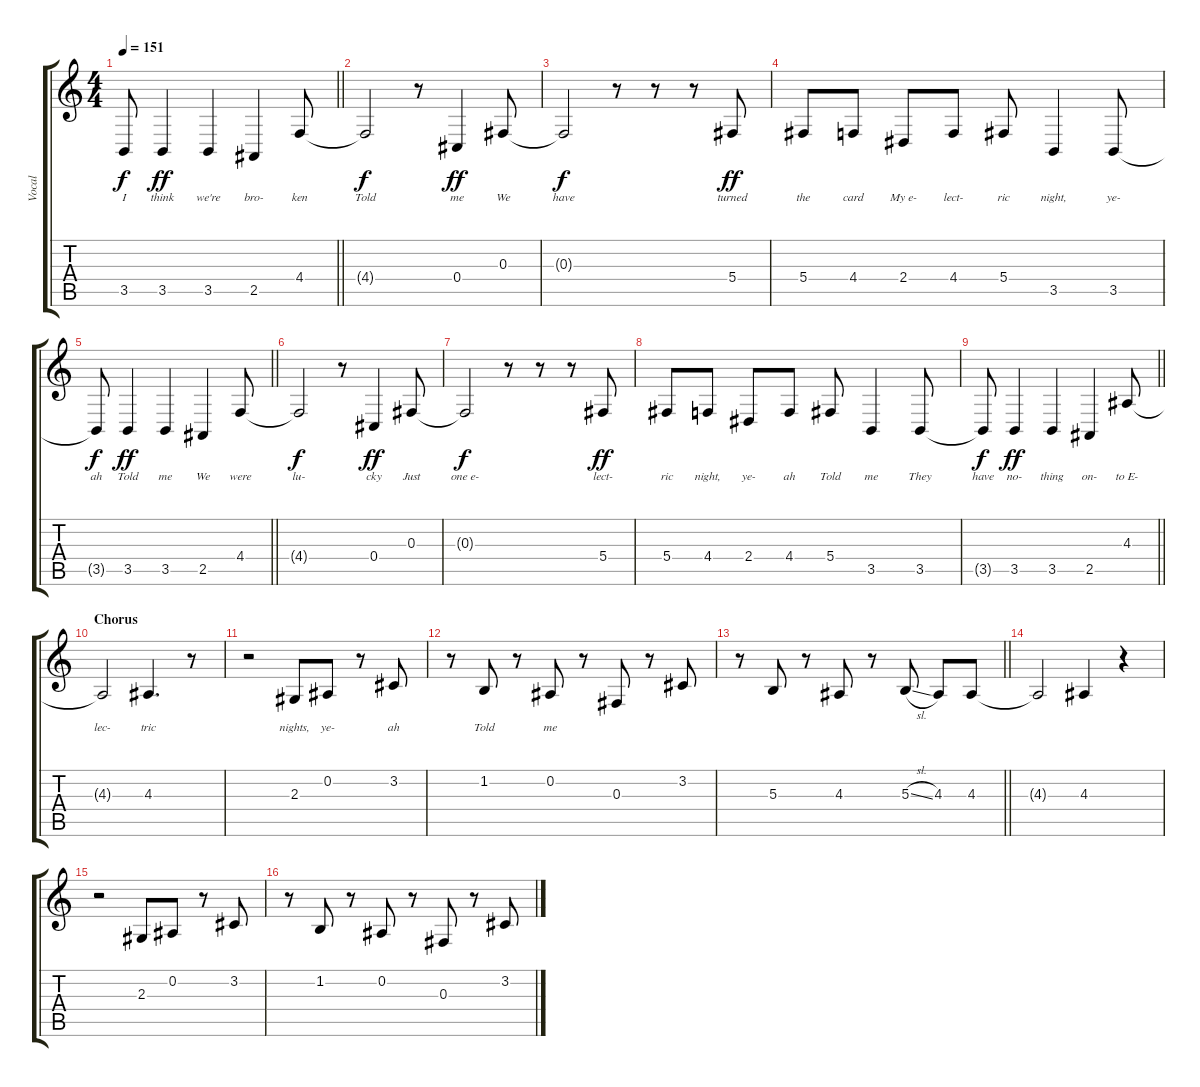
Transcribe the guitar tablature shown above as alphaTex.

\track ("Vocal" "Vocal") {instrument trumpet}
\staff {score tabs}
\tuning (Eb4 Bb3 Gb3 Db3 Ab2 Eb2) {hide}
\ts (4 4)
\tempo 151
\clef g2
\barLineRight lightlight
\ks c
3.5{t}.8{lyrics (0 "I") lyrics (1 "") lyrics (2 "") lyrics (3 "") lyrics (4 "") dy f} 3.5.4{lyrics (0 "think") lyrics (1 "") lyrics (2 "") lyrics (3 "") lyrics (4 "") dy ff} 3.5.4{lyrics (0 "we're") lyrics (1 "") lyrics (2 "") lyrics (3 "") lyrics (4 "")} 2.5.4{lyrics (0 "bro-") lyrics (1 "") lyrics (2 "") lyrics (3 "") lyrics (4 "")} 4.4.8{lyrics (0 "ken") lyrics (1 "") lyrics (2 "") lyrics (3 "") lyrics (4 "")} |
4.4{t}.2{lyrics (0 "Told") lyrics (1 "") lyrics (2 "") lyrics (3 "") lyrics (4 "") dy f} r.8 0.4.4{lyrics (0 "me") lyrics (1 "") lyrics (2 "") lyrics (3 "") lyrics (4 "") dy ff} 0.3.8{lyrics (0 "We") lyrics (1 "") lyrics (2 "") lyrics (3 "") lyrics (4 "")} |
0.3{t}.2{lyrics (0 "have") lyrics (1 "") lyrics (2 "") lyrics (3 "") lyrics (4 "") dy f} r.8 r.8 r.8 5.4.8{lyrics (0 "turned") lyrics (1 "") lyrics (2 "") lyrics (3 "") lyrics (4 "") dy ff} |
5.4.8{lyrics (0 "the") lyrics (1 "") lyrics (2 "") lyrics (3 "") lyrics (4 "")} 4.4.8{lyrics (0 "card") lyrics (1 "") lyrics (2 "") lyrics (3 "") lyrics (4 "")} 2.4.8{lyrics (0 "My e-") lyrics (1 "") lyrics (2 "") lyrics (3 "") lyrics (4 "")} 4.4.8{lyrics (0 "lect-") lyrics (1 "") lyrics (2 "") lyrics (3 "") lyrics (4 "")} 5.4.8{lyrics (0 "ric") lyrics (1 "") lyrics (2 "") lyrics (3 "") lyrics (4 "")} 3.5.4{lyrics (0 "night,") lyrics (1 "") lyrics (2 "") lyrics (3 "") lyrics (4 "")} 3.5.8{lyrics (0 "ye-") lyrics (1 "") lyrics (2 "") lyrics (3 "") lyrics (4 "")} |
\barLineRight lightlight
3.5{t}.8{lyrics (0 "ah") lyrics (1 "") lyrics (2 "") lyrics (3 "") lyrics (4 "") dy f} 3.5.4{lyrics (0 "Told") lyrics (1 "") lyrics (2 "") lyrics (3 "") lyrics (4 "") dy ff} 3.5.4{lyrics (0 "me") lyrics (1 "") lyrics (2 "") lyrics (3 "") lyrics (4 "")} 2.5.4{lyrics (0 "We") lyrics (1 "") lyrics (2 "") lyrics (3 "") lyrics (4 "")} 4.4.8{lyrics (0 "were") lyrics (1 "") lyrics (2 "") lyrics (3 "") lyrics (4 "")} |
4.4{t}.2{lyrics (0 "lu-") lyrics (1 "") lyrics (2 "") lyrics (3 "") lyrics (4 "") dy f} r.8 0.4.4{lyrics (0 "cky") lyrics (1 "") lyrics (2 "") lyrics (3 "") lyrics (4 "") dy ff} 0.3.8{lyrics (0 "Just") lyrics (1 "") lyrics (2 "") lyrics (3 "") lyrics (4 "")} |
0.3{t}.2{lyrics (0 "one e-") lyrics (1 "") lyrics (2 "") lyrics (3 "") lyrics (4 "") dy f} r.8 r.8 r.8 5.4.8{lyrics (0 "lect-") lyrics (1 "") lyrics (2 "") lyrics (3 "") lyrics (4 "") dy ff} |
5.4.8{lyrics (0 "ric") lyrics (1 "") lyrics (2 "") lyrics (3 "") lyrics (4 "")} 4.4.8{lyrics (0 "night,") lyrics (1 "") lyrics (2 "") lyrics (3 "") lyrics (4 "")} 2.4.8{lyrics (0 "ye-") lyrics (1 "") lyrics (2 "") lyrics (3 "") lyrics (4 "")} 4.4.8{lyrics (0 "ah") lyrics (1 "") lyrics (2 "") lyrics (3 "") lyrics (4 "")} 5.4.8{lyrics (0 "Told") lyrics (1 "") lyrics (2 "") lyrics (3 "") lyrics (4 "")} 3.5.4{lyrics (0 "me") lyrics (1 "") lyrics (2 "") lyrics (3 "") lyrics (4 "")} 3.5.8{lyrics (0 "They") lyrics (1 "") lyrics (2 "") lyrics (3 "") lyrics (4 "")} |
\barLineRight lightlight
3.5{t}.8{lyrics (0 "have") lyrics (1 "") lyrics (2 "") lyrics (3 "") lyrics (4 "") dy f} 3.5.4{lyrics (0 "no-") lyrics (1 "") lyrics (2 "") lyrics (3 "") lyrics (4 "") dy ff} 3.5.4{lyrics (0 "thing") lyrics (1 "") lyrics (2 "") lyrics (3 "") lyrics (4 "")} 2.5.4{lyrics (0 "on-") lyrics (1 "") lyrics (2 "") lyrics (3 "") lyrics (4 "")} 4.3.8{lyrics (0 "to E-") lyrics (1 "") lyrics (2 "") lyrics (3 "") lyrics (4 "")} |
\section ("" "Chorus")
4.3{t}.2{lyrics (0 "lec-") lyrics (1 "") lyrics (2 "") lyrics (3 "") lyrics (4 "")} 4.3.4{d lyrics (0 "tric") lyrics (1 "") lyrics (2 "") lyrics (3 "") lyrics (4 "")} r.8 |
r.2 2.3.8{lyrics (0 "nights,") lyrics (1 "") lyrics (2 "") lyrics (3 "") lyrics (4 "")} 0.2.8{lyrics (0 "ye-") lyrics (1 "") lyrics (2 "") lyrics (3 "") lyrics (4 "")} r.8 3.2.8{lyrics (0 "ah") lyrics (1 "") lyrics (2 "") lyrics (3 "") lyrics (4 "")} |
r.8 1.2.8{lyrics (0 "Told") lyrics (1 "") lyrics (2 "") lyrics (3 "") lyrics (4 "")} r.8 0.2.8{lyrics (0 "me") lyrics (1 "") lyrics (2 "") lyrics (3 "") lyrics (4 "")} r.8 0.3.8 r.8 3.2.8 |
\barLineRight lightlight
r.8 5.3.8 r.8 4.3.8 r.8 5.3{sl}.8 4.3.8 4.3.8 |
4.3{t}.2 4.3.4 r.4 |
r.2 2.3.8 0.2.8 r.8 3.2.8 |
r.8 1.2.8 r.8 0.2.8 r.8 0.3.8 r.8 3.2.8
